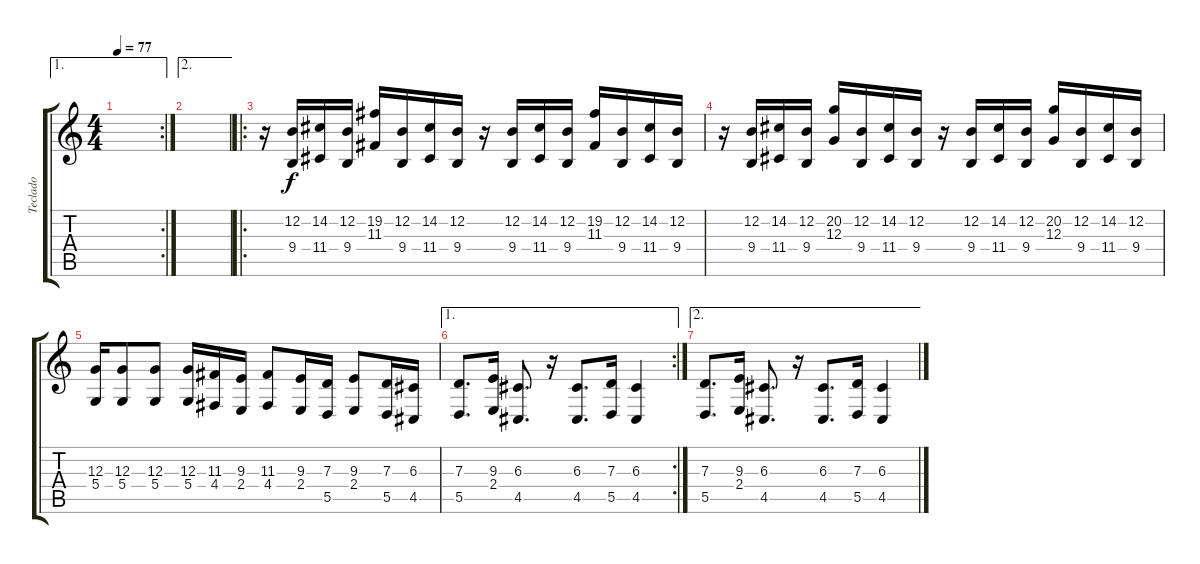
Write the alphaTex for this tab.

\track ("Teclado" "Teclado") {instrument stringensemble1}
\staff {score tabs}
\tuning (E4 B3 G3 D3 A2 E2) {hide}
\ae 1
\rc 2
\ts (4 4)
\tempo 77
\clef g2
\ks c
|
\ae 2
|
\ro
r.16 (12.2 9.4).16 (14.2 11.4).16 (12.2 9.4).16 (19.2 11.3).16 (12.2 9.4).16 (14.2 11.4).16 (12.2 9.4).16 r.16 (12.2 9.4).16 (14.2 11.4).16 (12.2 9.4).16 (19.2 11.3).16 (12.2 9.4).16 (14.2 11.4).16 (12.2 9.4).16 |
r.16 (12.2 9.4).16 (14.2 11.4).16 (12.2 9.4).16 (20.2 12.3).16 (12.2 9.4).16 (14.2 11.4).16 (12.2 9.4).16 r.16 (12.2 9.4).16 (14.2 11.4).16 (12.2 9.4).16 (20.2 12.3).16 (12.2 9.4).16 (14.2 11.4).16 (12.2 9.4).16 |
(12.3 5.4).16 (12.3 5.4).8 (12.3 5.4).8 (12.3 5.4).16 (11.3 4.4).16 (9.3 2.4).16 (11.3 4.4).8 (9.3 2.4).16 (7.3 5.5).16 (9.3 2.4).8 (7.3 5.5).16 (6.3 4.5).16 |
\ae 1
\rc 2
(7.3 5.5).8{d} (9.3 2.4).16 (6.3 4.5).8{d} r.16 (6.3 4.5).8{d} (7.3 5.5).16 (6.3 4.5).4 |
\ae 2
(7.3 5.5).8{d} (9.3 2.4).16 (6.3 4.5).8{d} r.16 (6.3 4.5).8{d} (7.3 5.5).16 (6.3 4.5).4
